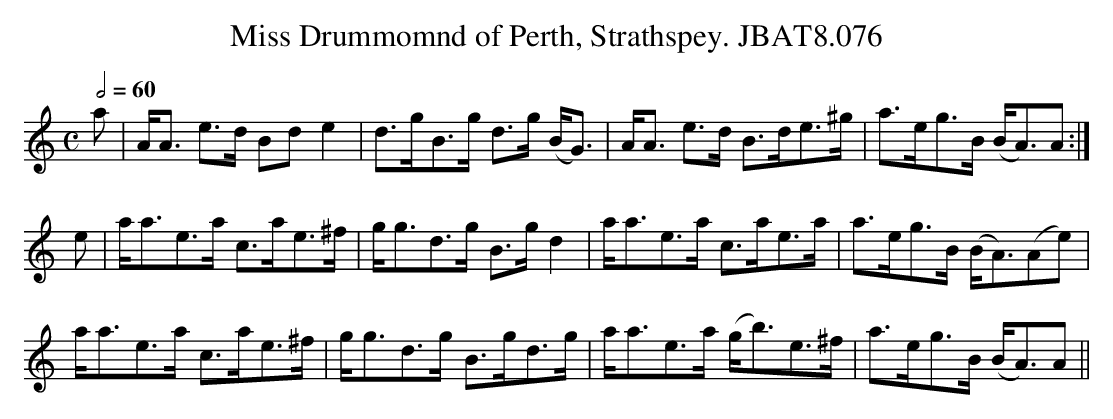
X:1
T:Miss Drummomnd of Perth, Strathspey. JBAT8.076
M:C
L:1/8
Q:1/2=60
K:Am
a|A<A e>d Bd e2|d>gB>g d>g (B<G)|A<A e>d B>de>^g|a>eg>B (B<A)A:|
e|a<ae>a c>ae>^f|g<gd>g B>g d2|a<ae>a c>ae>a|a>eg>B (B<A)(Ae)|
a<ae>a c>ae>^f|g<gd>g B>gd>g|a<ae>a (g<b)e>^f|a>eg>B (B<A)A||
